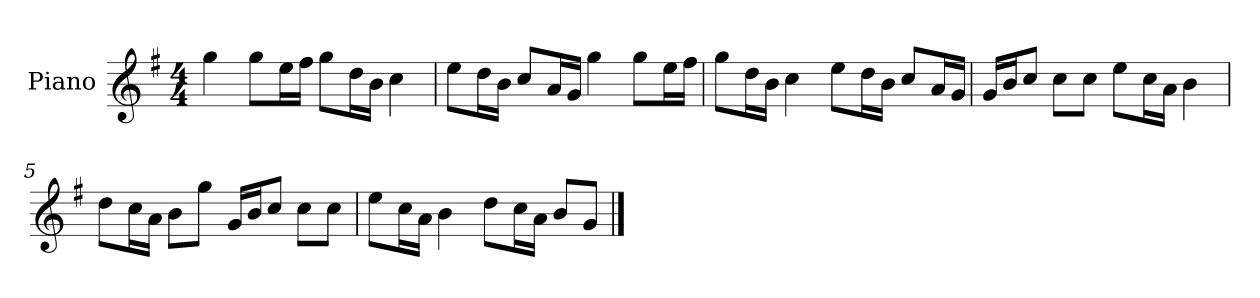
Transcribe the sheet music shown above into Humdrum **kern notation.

**kern
*part1
*staff1
*I"Piano
*I'P-no
*clefG2
*k[f#]
*M4/4
*MM90
=1
4gg\
8gg\L
16ee\L
16ff#\JJ
8gg\L
16dd\L
16b\JJ
4cc\
=2
8ee\L
16dd\L
16b\JJ
8cc/L
16a/L
16g/JJ
4gg\
8gg\L
16ee\L
16ff#\JJ
=3
8gg\L
16dd\L
16b\JJ
4cc\
8ee\L
16dd\L
16b\JJ
8cc/L
16a/L
16g/JJ
=4
16g/LL
16b/J
8cc/J
8cc\L
8cc\J
8ee\L
16cc\L
16a\JJ
4b\
!!LO:LB:g=z
=5
8dd\L
16cc\L
16a\JJ
8b\L
8gg\J
16g/LL
16b/J
8cc/J
8cc\L
8cc\J
=6
8ee\L
16cc\L
16a\JJ
4b\
8dd\L
16cc\L
16a\JJ
8b/L
8g/J
==
*-
